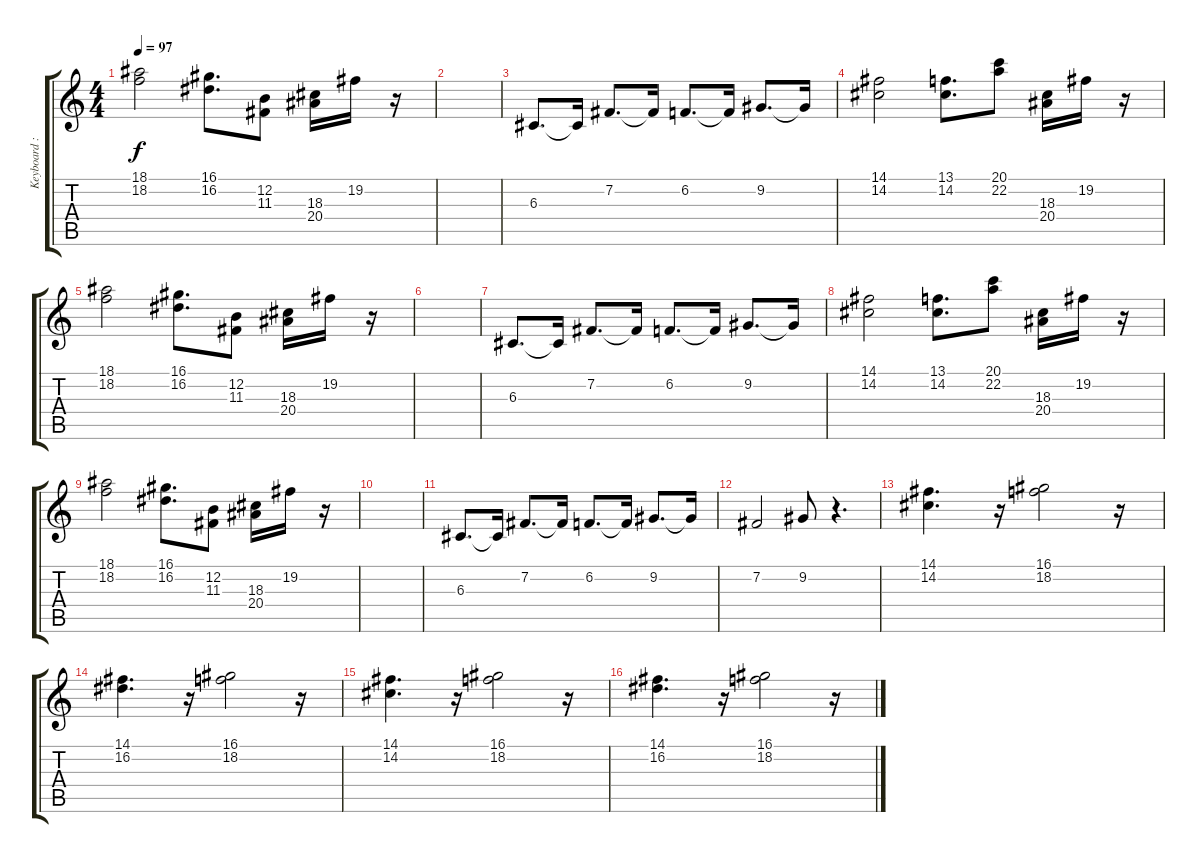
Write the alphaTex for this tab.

\track ("Keyboard : Kotobuki Tsumugi - San" "Keyboard :") {instrument vibraphone}
\staff {score tabs}
\tuning (E4 B3 G3 D3 A2 E2) {hide}
\ts (4 4)
\tempo 97
\clef g2
\ks c
(18.1 18.2).2{dy f instrument vibraphone} (16.1 16.2).8{d} (12.2 11.3).8 (18.3 20.4).16{instrument pad1newage} 19.2.16 r.16 |
|
6.3.8{d instrument vibraphone} 6.3{t}.16 7.2.8{d} 7.2{t}.16 6.2.8{d} 6.2{t}.16 9.2.8{d} 9.2{t}.16 |
(14.1 14.2).2{instrument vibraphone} (13.1 14.2).8{d} (20.1 22.2).8 (18.3 20.4).16{instrument pad1newage} 19.2.16 r.16 |
(18.1 18.2).2{instrument vibraphone} (16.1 16.2).8{d} (12.2 11.3).8 (18.3 20.4).16{instrument pad1newage} 19.2.16 r.16 |
|
6.3.8{d instrument vibraphone} 6.3{t}.16 7.2.8{d} 7.2{t}.16 6.2.8{d} 6.2{t}.16 9.2.8{d} 9.2{t}.16 |
(14.1 14.2).2{instrument vibraphone} (13.1 14.2).8{d} (20.1 22.2).8 (18.3 20.4).16{instrument pad1newage} 19.2.16 r.16 |
(18.1 18.2).2{instrument vibraphone} (16.1 16.2).8{d} (12.2 11.3).8 (18.3 20.4).16{instrument pad1newage} 19.2.16 r.16 |
|
6.3.8{d instrument vibraphone} 6.3{t}.16 7.2.8{d} 7.2{t}.16 6.2.8{d} 6.2{t}.16 9.2.8{d} 9.2{t}.16 |
7.2.2 9.2.8 r.4{d} |
(14.1 14.2).4{d} r.16 (16.1 18.2).2 r.16 |
(14.1 16.2).4{d} r.16 (16.1 18.2).2 r.16 |
(14.1 14.2).4{d} r.16 (16.1 18.2).2 r.16 |
(14.1 16.2).4{d} r.16 (16.1 18.2).2 r.16
